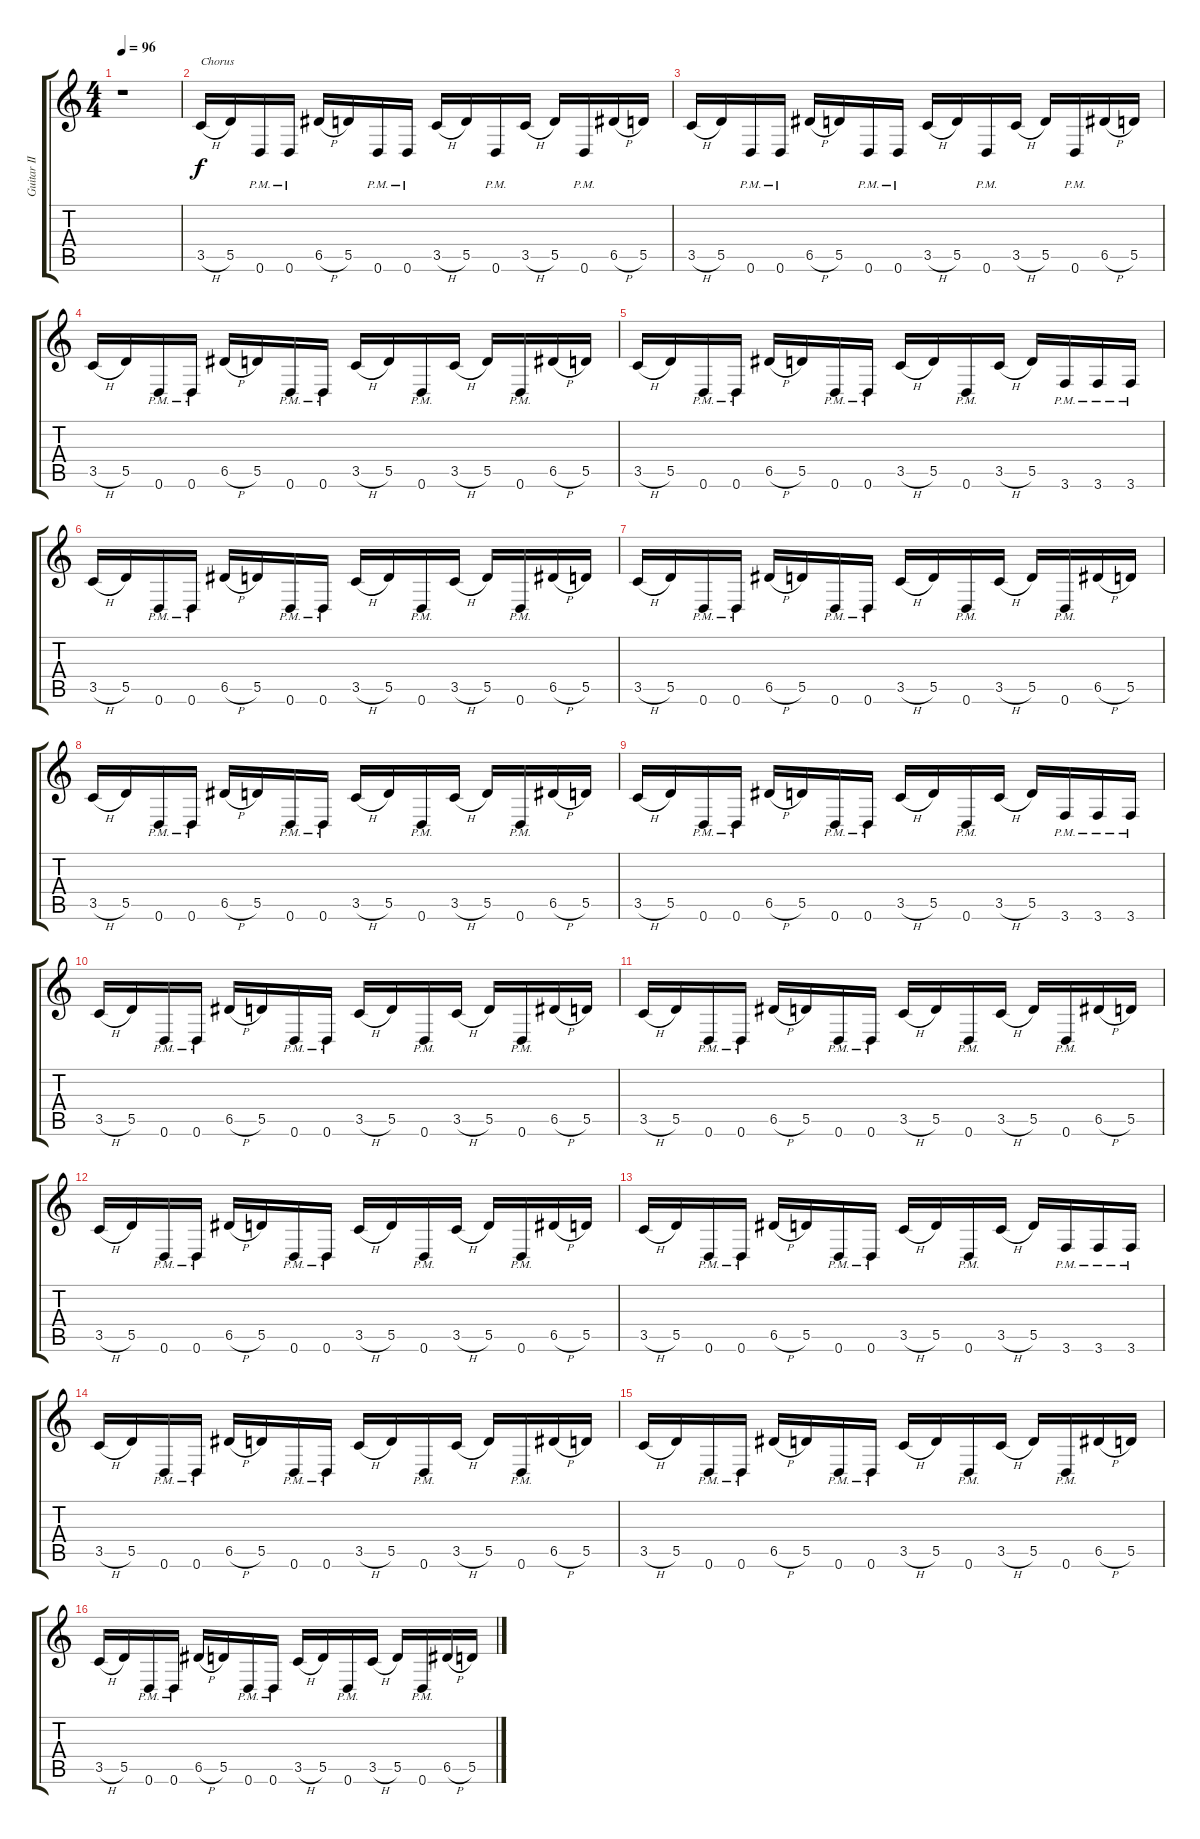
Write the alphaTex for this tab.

\track ("Guitar II" "Guitar II") {instrument distortionguitar}
\staff {score tabs}
\tuning (E4 B3 G3 D3 A2 D2) {hide}
\ts (4 4)
\tempo 96
\clef g2
\ks c
r.1{dy f} |
3.5{h}.16{txt "Chorus"} 5.5.16 0.6{pm}.16 0.6{pm}.16 6.5{h}.16 5.5.16 0.6{pm}.16 0.6{pm}.16 3.5{h}.16 5.5.16 0.6{pm}.16 3.5{h}.16 5.5.16 0.6{pm}.16 6.5{h}.16 5.5.16 |
3.5{h}.16 5.5.16 0.6{pm}.16 0.6{pm}.16 6.5{h}.16 5.5.16 0.6{pm}.16 0.6{pm}.16 3.5{h}.16 5.5.16 0.6{pm}.16 3.5{h}.16 5.5.16 0.6{pm}.16 6.5{h}.16 5.5.16 |
3.5{h}.16 5.5.16 0.6{pm}.16 0.6{pm}.16 6.5{h}.16 5.5.16 0.6{pm}.16 0.6{pm}.16 3.5{h}.16 5.5.16 0.6{pm}.16 3.5{h}.16 5.5.16 0.6{pm}.16 6.5{h}.16 5.5.16 |
3.5{h}.16 5.5.16 0.6{pm}.16 0.6{pm}.16 6.5{h}.16 5.5.16 0.6{pm}.16 0.6{pm}.16 3.5{h}.16 5.5.16 0.6{pm}.16 3.5{h}.16 5.5.16 3.6{pm}.16 3.6{pm}.16 3.6{pm}.16 |
3.5{h}.16 5.5.16 0.6{pm}.16 0.6{pm}.16 6.5{h}.16 5.5.16 0.6{pm}.16 0.6{pm}.16 3.5{h}.16 5.5.16 0.6{pm}.16 3.5{h}.16 5.5.16 0.6{pm}.16 6.5{h}.16 5.5.16 |
3.5{h}.16 5.5.16 0.6{pm}.16 0.6{pm}.16 6.5{h}.16 5.5.16 0.6{pm}.16 0.6{pm}.16 3.5{h}.16 5.5.16 0.6{pm}.16 3.5{h}.16 5.5.16 0.6{pm}.16 6.5{h}.16 5.5.16 |
3.5{h}.16 5.5.16 0.6{pm}.16 0.6{pm}.16 6.5{h}.16 5.5.16 0.6{pm}.16 0.6{pm}.16 3.5{h}.16 5.5.16 0.6{pm}.16 3.5{h}.16 5.5.16 0.6{pm}.16 6.5{h}.16 5.5.16 |
3.5{h}.16 5.5.16 0.6{pm}.16 0.6{pm}.16 6.5{h}.16 5.5.16 0.6{pm}.16 0.6{pm}.16 3.5{h}.16 5.5.16 0.6{pm}.16 3.5{h}.16 5.5.16 3.6{pm}.16 3.6{pm}.16 3.6{pm}.16 |
3.5{h}.16 5.5.16 0.6{pm}.16 0.6{pm}.16 6.5{h}.16 5.5.16 0.6{pm}.16 0.6{pm}.16 3.5{h}.16 5.5.16 0.6{pm}.16 3.5{h}.16 5.5.16 0.6{pm}.16 6.5{h}.16 5.5.16 |
3.5{h}.16 5.5.16 0.6{pm}.16 0.6{pm}.16 6.5{h}.16 5.5.16 0.6{pm}.16 0.6{pm}.16 3.5{h}.16 5.5.16 0.6{pm}.16 3.5{h}.16 5.5.16 0.6{pm}.16 6.5{h}.16 5.5.16 |
3.5{h}.16 5.5.16 0.6{pm}.16 0.6{pm}.16 6.5{h}.16 5.5.16 0.6{pm}.16 0.6{pm}.16 3.5{h}.16 5.5.16 0.6{pm}.16 3.5{h}.16 5.5.16 0.6{pm}.16 6.5{h}.16 5.5.16 |
3.5{h}.16 5.5.16 0.6{pm}.16 0.6{pm}.16 6.5{h}.16 5.5.16 0.6{pm}.16 0.6{pm}.16 3.5{h}.16 5.5.16 0.6{pm}.16 3.5{h}.16 5.5.16 3.6{pm}.16 3.6{pm}.16 3.6{pm}.16 |
3.5{h}.16 5.5.16 0.6{pm}.16 0.6{pm}.16 6.5{h}.16 5.5.16 0.6{pm}.16 0.6{pm}.16 3.5{h}.16 5.5.16 0.6{pm}.16 3.5{h}.16 5.5.16 0.6{pm}.16 6.5{h}.16 5.5.16 |
3.5{h}.16 5.5.16 0.6{pm}.16 0.6{pm}.16 6.5{h}.16 5.5.16 0.6{pm}.16 0.6{pm}.16 3.5{h}.16 5.5.16 0.6{pm}.16 3.5{h}.16 5.5.16 0.6{pm}.16 6.5{h}.16 5.5.16 |
3.5{h}.16 5.5.16 0.6{pm}.16 0.6{pm}.16 6.5{h}.16 5.5.16 0.6{pm}.16 0.6{pm}.16 3.5{h}.16 5.5.16 0.6{pm}.16 3.5{h}.16 5.5.16 0.6{pm}.16 6.5{h}.16 5.5.16
